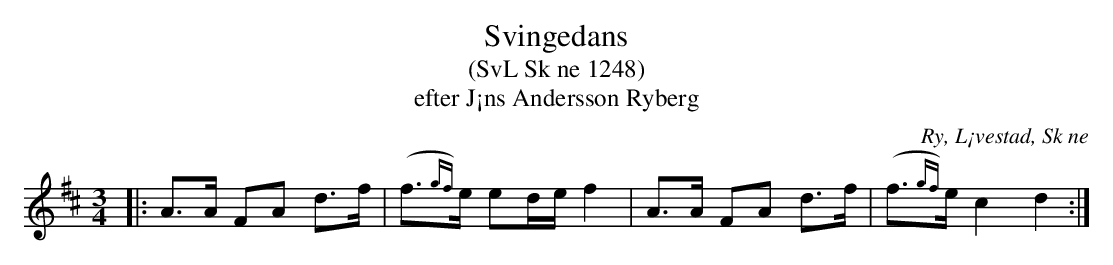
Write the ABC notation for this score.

X:1
T:Svingedans
T:(SvL Sk ne 1248)
T:efter J¡ns Andersson Ryberg
O:Ry, L¡vestad, Sk ne
M:3/4
L:1/8
K:D
|: A>A FA d>f | (f{gf})>e ed/e/ f2 | A>A FA d>f | (f{gf})>e c2 d2 :|
